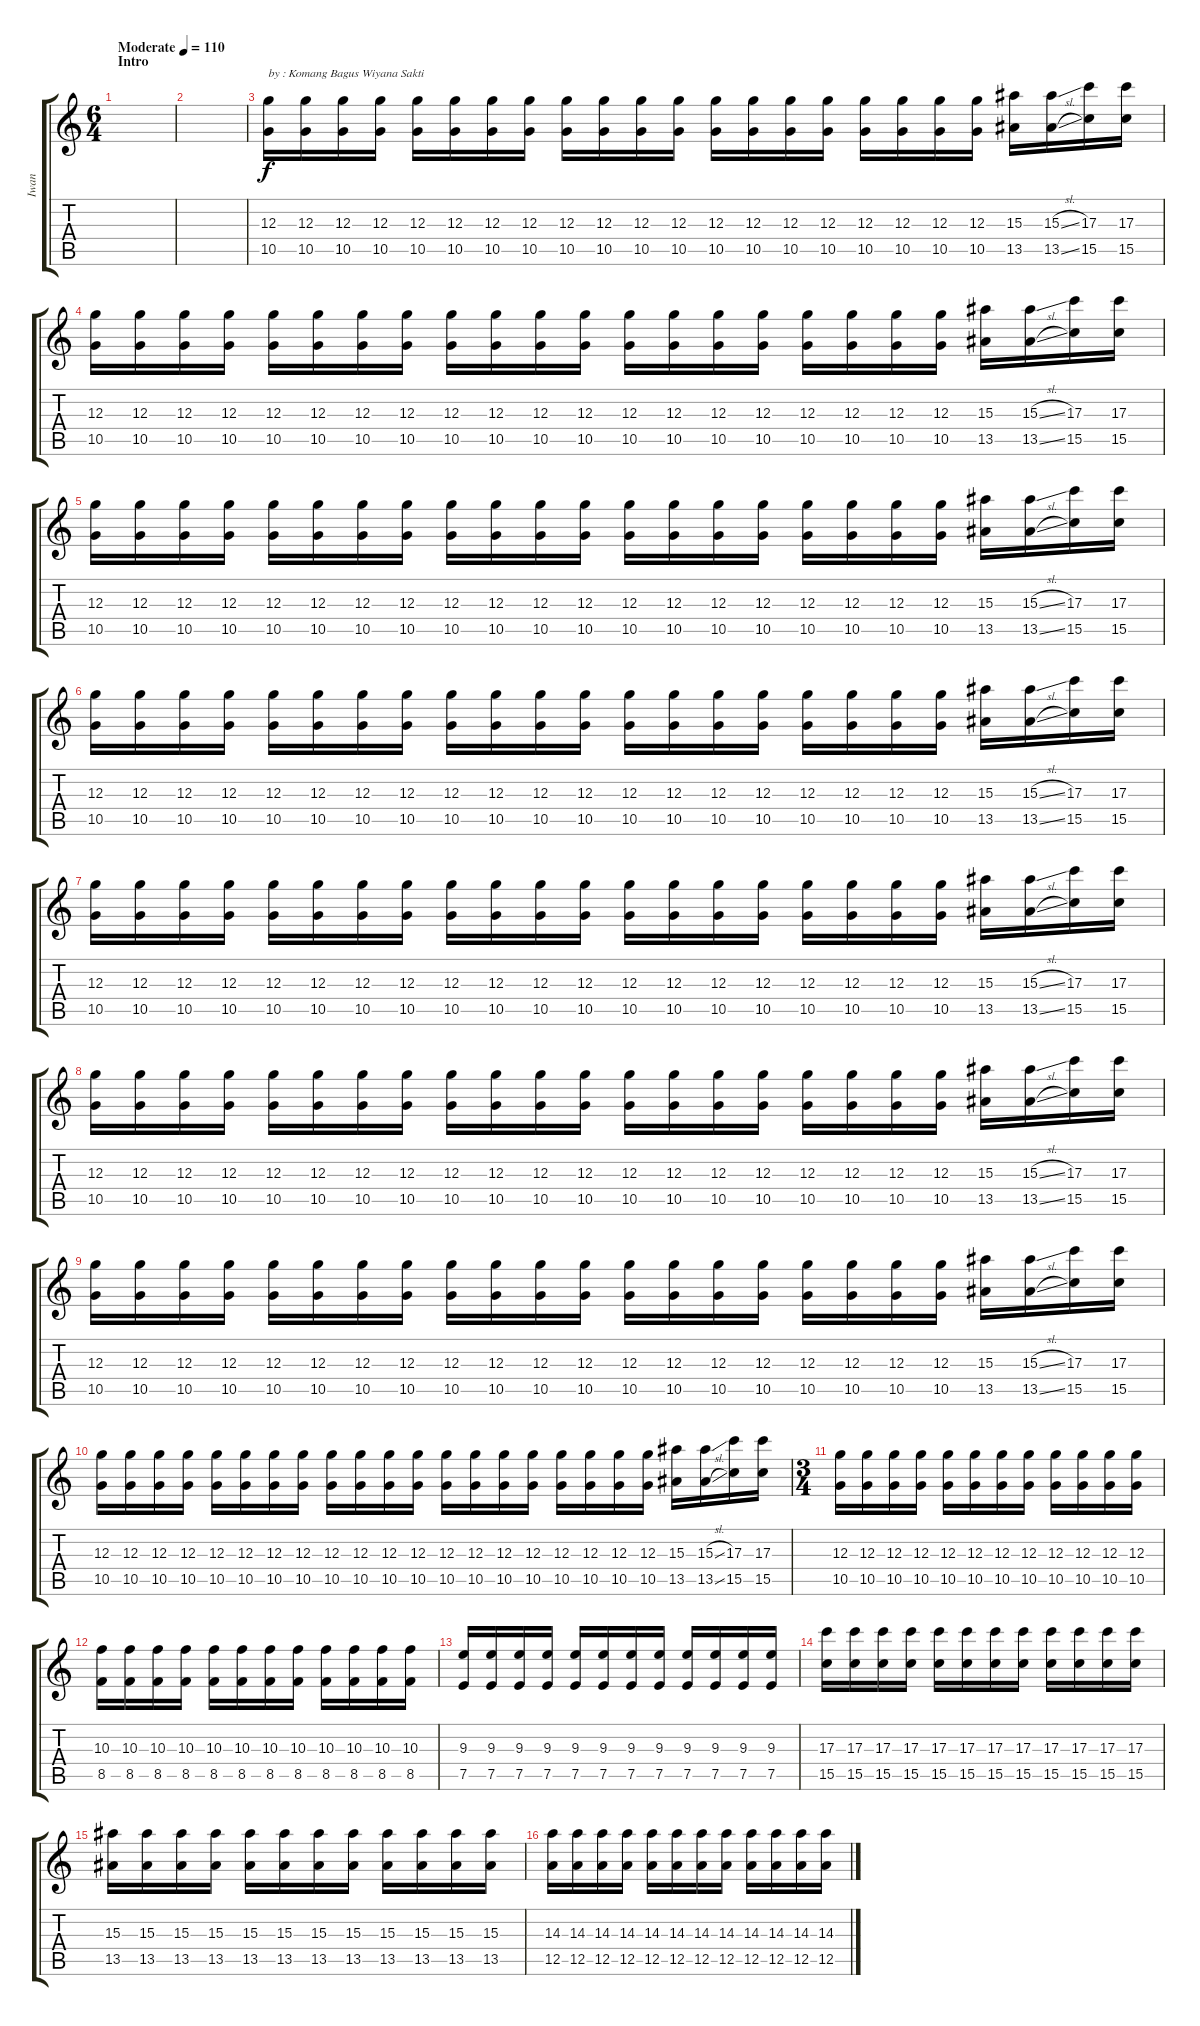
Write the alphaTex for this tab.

\track ("Iwan" "Iwan") {instrument overdrivenguitar}
\staff {score tabs}
\tuning (E4 B3 G3 D3 A2 E2) {hide}
\ts (6 4)
\section ("" "Intro")
\tempo (110 "Moderate")
\clef g2
\ks c
|
|
(12.3 10.5).16{txt "by : Komang Bagus Wiyana Sakti"} (12.3 10.5).16 (12.3 10.5).16 (12.3 10.5).16 (12.3 10.5).16 (12.3 10.5).16 (12.3 10.5).16 (12.3 10.5).16 (12.3 10.5).16 (12.3 10.5).16 (12.3 10.5).16 (12.3 10.5).16 (12.3 10.5).16 (12.3 10.5).16 (12.3 10.5).16 (12.3 10.5).16 (12.3 10.5).16 (12.3 10.5).16 (12.3 10.5).16 (12.3 10.5).16 (15.3 13.5).16 (15.3{sl} 13.5{sl}).16 (17.3 15.5).16 (17.3 15.5).16 |
(12.3 10.5).16 (12.3 10.5).16 (12.3 10.5).16 (12.3 10.5).16 (12.3 10.5).16 (12.3 10.5).16 (12.3 10.5).16 (12.3 10.5).16 (12.3 10.5).16 (12.3 10.5).16 (12.3 10.5).16 (12.3 10.5).16 (12.3 10.5).16 (12.3 10.5).16 (12.3 10.5).16 (12.3 10.5).16 (12.3 10.5).16 (12.3 10.5).16 (12.3 10.5).16 (12.3 10.5).16 (15.3 13.5).16 (15.3{sl} 13.5{sl}).16 (17.3 15.5).16 (17.3 15.5).16 |
(12.3 10.5).16 (12.3 10.5).16 (12.3 10.5).16 (12.3 10.5).16 (12.3 10.5).16 (12.3 10.5).16 (12.3 10.5).16 (12.3 10.5).16 (12.3 10.5).16 (12.3 10.5).16 (12.3 10.5).16 (12.3 10.5).16 (12.3 10.5).16 (12.3 10.5).16 (12.3 10.5).16 (12.3 10.5).16 (12.3 10.5).16 (12.3 10.5).16 (12.3 10.5).16 (12.3 10.5).16 (15.3 13.5).16 (15.3{sl} 13.5{sl}).16 (17.3 15.5).16 (17.3 15.5).16 |
(12.3 10.5).16 (12.3 10.5).16 (12.3 10.5).16 (12.3 10.5).16 (12.3 10.5).16 (12.3 10.5).16 (12.3 10.5).16 (12.3 10.5).16 (12.3 10.5).16 (12.3 10.5).16 (12.3 10.5).16 (12.3 10.5).16 (12.3 10.5).16 (12.3 10.5).16 (12.3 10.5).16 (12.3 10.5).16 (12.3 10.5).16 (12.3 10.5).16 (12.3 10.5).16 (12.3 10.5).16 (15.3 13.5).16 (15.3{sl} 13.5{sl}).16 (17.3 15.5).16 (17.3 15.5).16 |
(12.3 10.5).16 (12.3 10.5).16 (12.3 10.5).16 (12.3 10.5).16 (12.3 10.5).16 (12.3 10.5).16 (12.3 10.5).16 (12.3 10.5).16 (12.3 10.5).16 (12.3 10.5).16 (12.3 10.5).16 (12.3 10.5).16 (12.3 10.5).16 (12.3 10.5).16 (12.3 10.5).16 (12.3 10.5).16 (12.3 10.5).16 (12.3 10.5).16 (12.3 10.5).16 (12.3 10.5).16 (15.3 13.5).16 (15.3{sl} 13.5{sl}).16 (17.3 15.5).16 (17.3 15.5).16 |
(12.3 10.5).16 (12.3 10.5).16 (12.3 10.5).16 (12.3 10.5).16 (12.3 10.5).16 (12.3 10.5).16 (12.3 10.5).16 (12.3 10.5).16 (12.3 10.5).16 (12.3 10.5).16 (12.3 10.5).16 (12.3 10.5).16 (12.3 10.5).16 (12.3 10.5).16 (12.3 10.5).16 (12.3 10.5).16 (12.3 10.5).16 (12.3 10.5).16 (12.3 10.5).16 (12.3 10.5).16 (15.3 13.5).16 (15.3{sl} 13.5{sl}).16 (17.3 15.5).16 (17.3 15.5).16 |
(12.3 10.5).16 (12.3 10.5).16 (12.3 10.5).16 (12.3 10.5).16 (12.3 10.5).16 (12.3 10.5).16 (12.3 10.5).16 (12.3 10.5).16 (12.3 10.5).16 (12.3 10.5).16 (12.3 10.5).16 (12.3 10.5).16 (12.3 10.5).16 (12.3 10.5).16 (12.3 10.5).16 (12.3 10.5).16 (12.3 10.5).16 (12.3 10.5).16 (12.3 10.5).16 (12.3 10.5).16 (15.3 13.5).16 (15.3{sl} 13.5{sl}).16 (17.3 15.5).16 (17.3 15.5).16 |
(12.3 10.5).16 (12.3 10.5).16 (12.3 10.5).16 (12.3 10.5).16 (12.3 10.5).16 (12.3 10.5).16 (12.3 10.5).16 (12.3 10.5).16 (12.3 10.5).16 (12.3 10.5).16 (12.3 10.5).16 (12.3 10.5).16 (12.3 10.5).16 (12.3 10.5).16 (12.3 10.5).16 (12.3 10.5).16 (12.3 10.5).16 (12.3 10.5).16 (12.3 10.5).16 (12.3 10.5).16 (15.3 13.5).16 (15.3{sl} 13.5{sl}).16 (17.3 15.5).16 (17.3 15.5).16 |
\ts (3 4)
(12.3 10.5).16{volume 14 instrument distortionguitar} (12.3 10.5).16 (12.3 10.5).16 (12.3 10.5).16 (12.3 10.5).16 (12.3 10.5).16 (12.3 10.5).16 (12.3 10.5).16 (12.3 10.5).16 (12.3 10.5).16 (12.3 10.5).16 (12.3 10.5).16 |
(10.3 8.5).16 (10.3 8.5).16 (10.3 8.5).16 (10.3 8.5).16 (10.3 8.5).16 (10.3 8.5).16 (10.3 8.5).16 (10.3 8.5).16 (10.3 8.5).16 (10.3 8.5).16 (10.3 8.5).16 (10.3 8.5).16 |
(9.3 7.5).16 (9.3 7.5).16 (9.3 7.5).16 (9.3 7.5).16 (9.3 7.5).16 (9.3 7.5).16 (9.3 7.5).16 (9.3 7.5).16 (9.3 7.5).16 (9.3 7.5).16 (9.3 7.5).16 (9.3 7.5).16 |
(17.3 15.5).16 (17.3 15.5).16 (17.3 15.5).16 (17.3 15.5).16 (17.3 15.5).16 (17.3 15.5).16 (17.3 15.5).16 (17.3 15.5).16 (17.3 15.5).16 (17.3 15.5).16 (17.3 15.5).16 (17.3 15.5).16 |
(15.3 13.5).16 (15.3 13.5).16 (15.3 13.5).16 (15.3 13.5).16 (15.3 13.5).16 (15.3 13.5).16 (15.3 13.5).16 (15.3 13.5).16 (15.3 13.5).16 (15.3 13.5).16 (15.3 13.5).16 (15.3 13.5).16 |
(14.3 12.5).16 (14.3 12.5).16 (14.3 12.5).16 (14.3 12.5).16 (14.3 12.5).16 (14.3 12.5).16 (14.3 12.5).16 (14.3 12.5).16 (14.3 12.5).16 (14.3 12.5).16 (14.3 12.5).16 (14.3 12.5).16
